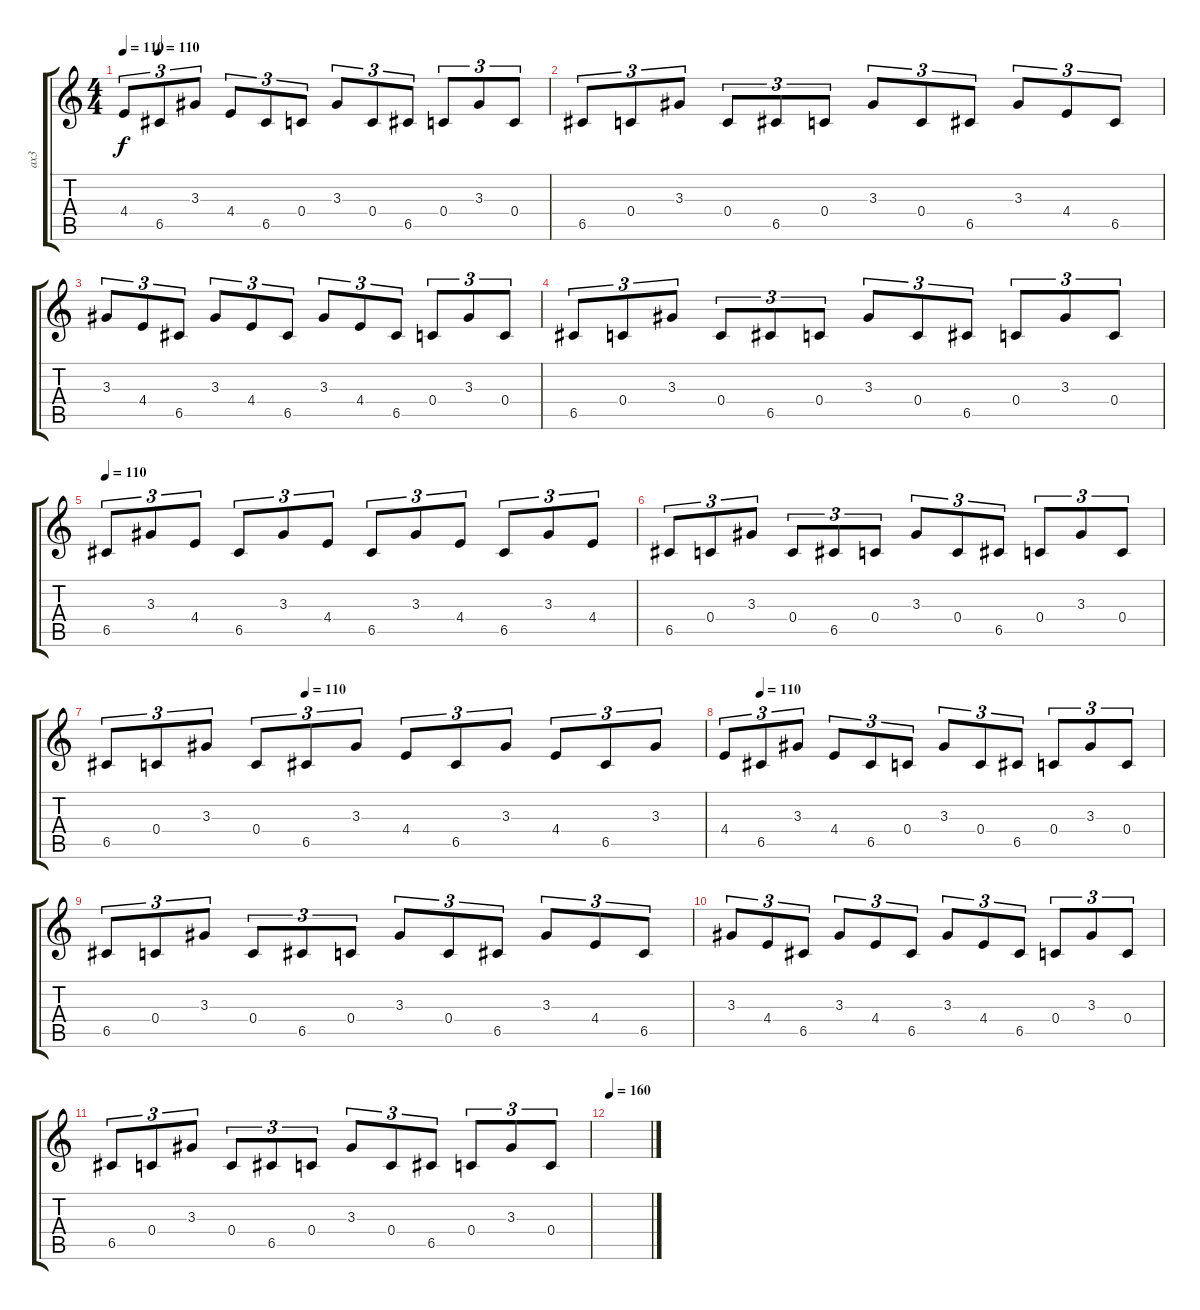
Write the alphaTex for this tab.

\track ("ax3" "ax3") {instrument distortionguitar}
\staff {score tabs}
\tuning (D4 A3 F3 C3 G2 C2) {hide}
\ts (4 4)
\tempo 110
\tempo (110 0.08333333333333333)
\clef g2
\ks c
4.4.8{tu (3 2) dy f} 6.5.8{tu (3 2)} 3.3.8{tu (3 2)} 4.4.8{tu (3 2)} 6.5.8{tu (3 2)} 0.4.8{tu (3 2)} 3.3.8{tu (3 2)} 0.4.8{tu (3 2)} 6.5.8{tu (3 2)} 0.4.8{tu (3 2)} 3.3.8{tu (3 2)} 0.4.8{tu (3 2)} |
6.5.8{tu (3 2)} 0.4.8{tu (3 2)} 3.3.8{tu (3 2)} 0.4.8{tu (3 2)} 6.5.8{tu (3 2)} 0.4.8{tu (3 2)} 3.3.8{tu (3 2)} 0.4.8{tu (3 2)} 6.5.8{tu (3 2)} 3.3.8{tu (3 2)} 4.4.8{tu (3 2)} 6.5.8{tu (3 2)} |
3.3.8{tu (3 2)} 4.4.8{tu (3 2)} 6.5.8{tu (3 2)} 3.3.8{tu (3 2)} 4.4.8{tu (3 2)} 6.5.8{tu (3 2)} 3.3.8{tu (3 2)} 4.4.8{tu (3 2)} 6.5.8{tu (3 2)} 0.4.8{tu (3 2)} 3.3.8{tu (3 2)} 0.4.8{tu (3 2)} |
6.5.8{tu (3 2)} 0.4.8{tu (3 2)} 3.3.8{tu (3 2)} 0.4.8{tu (3 2)} 6.5.8{tu (3 2)} 0.4.8{tu (3 2)} 3.3.8{tu (3 2)} 0.4.8{tu (3 2)} 6.5.8{tu (3 2)} 0.4.8{tu (3 2)} 3.3.8{tu (3 2)} 0.4.8{tu (3 2)} |
\tempo 110
6.5.8{tu (3 2)} 3.3.8{tu (3 2)} 4.4.8{tu (3 2)} 6.5.8{tu (3 2)} 3.3.8{tu (3 2)} 4.4.8{tu (3 2)} 6.5.8{tu (3 2)} 3.3.8{tu (3 2)} 4.4.8{tu (3 2)} 6.5.8{tu (3 2)} 3.3.8{tu (3 2)} 4.4.8{tu (3 2)} |
6.5.8{tu (3 2)} 0.4.8{tu (3 2)} 3.3.8{tu (3 2)} 0.4.8{tu (3 2)} 6.5.8{tu (3 2)} 0.4.8{tu (3 2)} 3.3.8{tu (3 2)} 0.4.8{tu (3 2)} 6.5.8{tu (3 2)} 0.4.8{tu (3 2)} 3.3.8{tu (3 2)} 0.4.8{tu (3 2)} |
\tempo (110 0.3333333333333333)
6.5.8{tu (3 2)} 0.4.8{tu (3 2)} 3.3.8{tu (3 2)} 0.4.8{tu (3 2)} 6.5.8{tu (3 2)} 3.3.8{tu (3 2)} 4.4.8{tu (3 2)} 6.5.8{tu (3 2)} 3.3.8{tu (3 2)} 4.4.8{tu (3 2)} 6.5.8{tu (3 2)} 3.3.8{tu (3 2)} |
\tempo (110 0.08333333333333333)
4.4.8{tu (3 2)} 6.5.8{tu (3 2)} 3.3.8{tu (3 2)} 4.4.8{tu (3 2)} 6.5.8{tu (3 2)} 0.4.8{tu (3 2)} 3.3.8{tu (3 2)} 0.4.8{tu (3 2)} 6.5.8{tu (3 2)} 0.4.8{tu (3 2)} 3.3.8{tu (3 2)} 0.4.8{tu (3 2)} |
6.5.8{tu (3 2)} 0.4.8{tu (3 2)} 3.3.8{tu (3 2)} 0.4.8{tu (3 2)} 6.5.8{tu (3 2)} 0.4.8{tu (3 2)} 3.3.8{tu (3 2)} 0.4.8{tu (3 2)} 6.5.8{tu (3 2)} 3.3.8{tu (3 2)} 4.4.8{tu (3 2)} 6.5.8{tu (3 2)} |
3.3.8{tu (3 2)} 4.4.8{tu (3 2)} 6.5.8{tu (3 2)} 3.3.8{tu (3 2)} 4.4.8{tu (3 2)} 6.5.8{tu (3 2)} 3.3.8{tu (3 2)} 4.4.8{tu (3 2)} 6.5.8{tu (3 2)} 0.4.8{tu (3 2)} 3.3.8{tu (3 2)} 0.4.8{tu (3 2)} |
6.5.8{tu (3 2)} 0.4.8{tu (3 2)} 3.3.8{tu (3 2)} 0.4.8{tu (3 2)} 6.5.8{tu (3 2)} 0.4.8{tu (3 2)} 3.3.8{tu (3 2)} 0.4.8{tu (3 2)} 6.5.8{tu (3 2)} 0.4.8{tu (3 2)} 3.3.8{tu (3 2)} 0.4.8{tu (3 2)} |
\tempo 160
